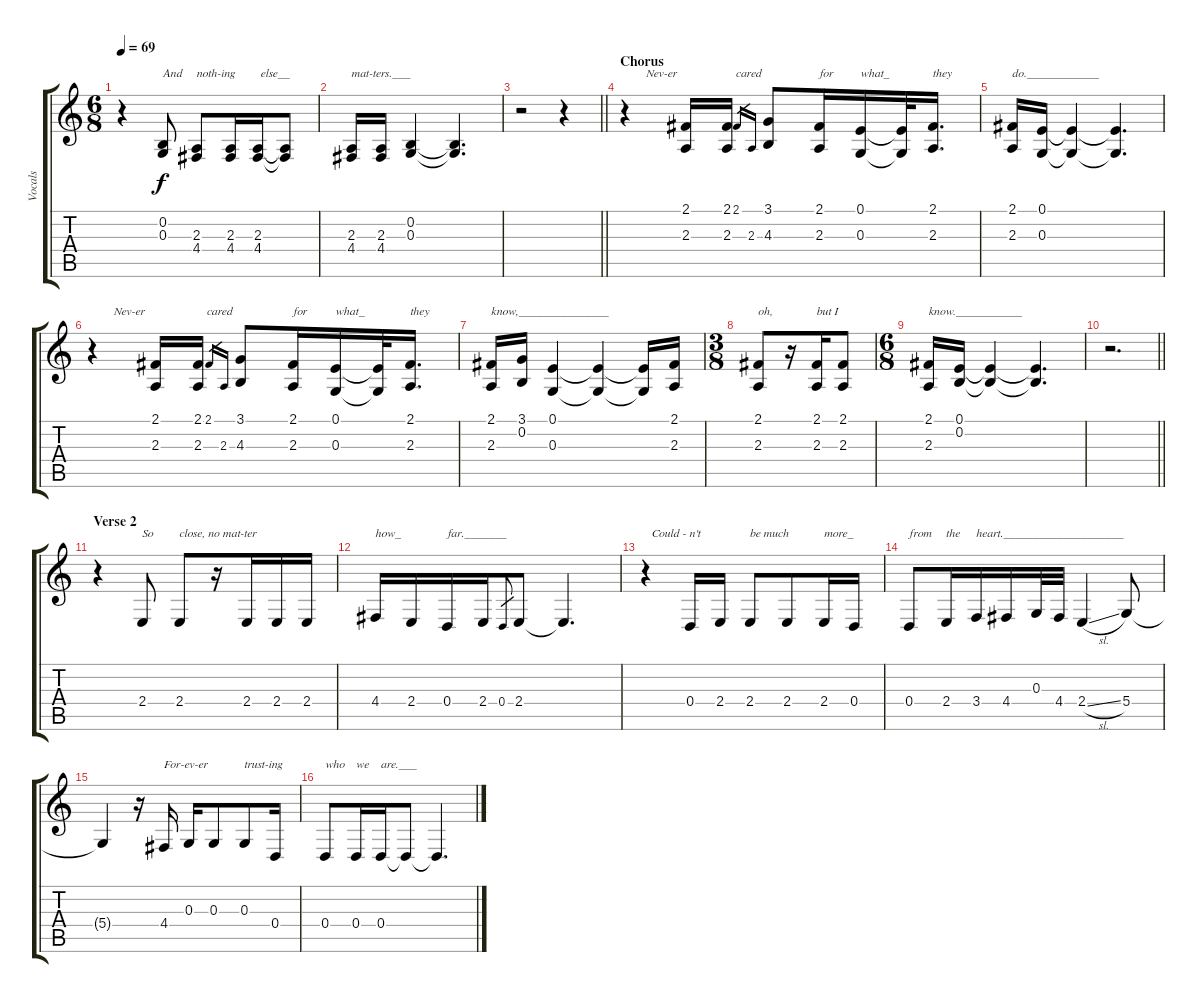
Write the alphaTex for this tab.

\track ("Vocals" "Vocals") {instrument violin}
\staff {score tabs}
\tuning (E4 B3 G3 D3 A2 E2) {hide}
\ts (6 8)
\tempo 69
\clef g2
\ks c
r.4{dy f} (0.2 0.3).8{txt "And"} (2.3 4.4).8{txt "noth-ing"} (2.3 4.4).16 (2.3 4.4).16{txt " else__"} (2.3{t} 4.4{t}).8 |
(2.3 4.4).16{txt "mat-ters.___"} (2.3 4.4).16 (0.2 0.3).4 (0.2{t} 0.3{t}).4{d} |
\barLineRight lightlight
r.2 r.4 |
\section ("" "Chorus")
r.4{txt "       Nev-er"} (2.1 2.3).16 (2.1 2.3).16{txt "   cared"} 2.1.16{gr} 2.3.16{gr} (3.1 4.3).8 (2.1 2.3).16{txt "for"} (0.1 0.3).16{txt "what_"} (0.1{t} 0.3{t}).32 (2.1 2.3).16{d txt "they"} |
(2.1 2.3).16{txt "do.____________"} (0.1 0.3).16 (0.1{t} 0.3{t}).4 (0.1{t} 0.3{t}).4{d} |
r.4{txt "       Nev-er"} (2.1 2.3).16 (2.1 2.3).16{txt "   cared"} 2.1.16{gr} 2.3.16{gr} (3.1 4.3).8 (2.1 2.3).16{txt "for"} (0.1 0.3).16{txt "what_"} (0.1{t} 0.3{t}).32 (2.1 2.3).16{d txt "they"} |
(2.1 2.3).16{txt "know,_______________"} (3.1 0.2).16 (0.1 0.3).4 (0.1{t} 0.3{t}).4 (0.1{t} 0.3{t}).16 (2.1 2.3).16 |
\ts (3 8)
(2.1 2.3).8{txt "oh,"} r.16 (2.1 2.3).16{txt "but I"} (2.1 2.3).8 |
\ts (6 8)
(2.1 2.3).16{txt "know.___________"} (0.1 0.2).16 (0.1{t} 0.2{t}).4 (0.1{t} 0.2{t}).4{d} |
\barLineRight lightlight
r.2{d} |
\section ("" "Verse 2")
r.4 2.4.8{txt "So"} 2.4.8{txt "close, no mat-ter"} r.16 2.4.16 2.4.16 2.4.16 |
4.4.16{txt "how_"} 2.4.16 0.4.16{txt "far._______"} 2.4.16 0.4.8{gr} 2.4.8 2.4{t}.4{d} |
r.4{txt "  Could - n't"} 0.4.16 2.4.16 2.4.8{txt "be much"} 2.4.8 2.4.16{txt "more_"} 0.4.16 |
0.4.8{txt "from"} 2.4.16{txt "the"} 3.4.16{txt "heart.____________________"} 4.4.16 0.3.32 4.4.32 2.4{sl}.4 5.4.8 |
5.4{t}.4 r.16 4.4.16{txt "For-ev-er"} 0.3.16 0.3.8 0.3.8{txt "trust-ing"} 0.4.16 |
0.4.8{txt "who"} 0.4.16{txt "we"} 0.4.16{txt "are.___"} 0.4{t}.8 0.4{t}.4{d}
